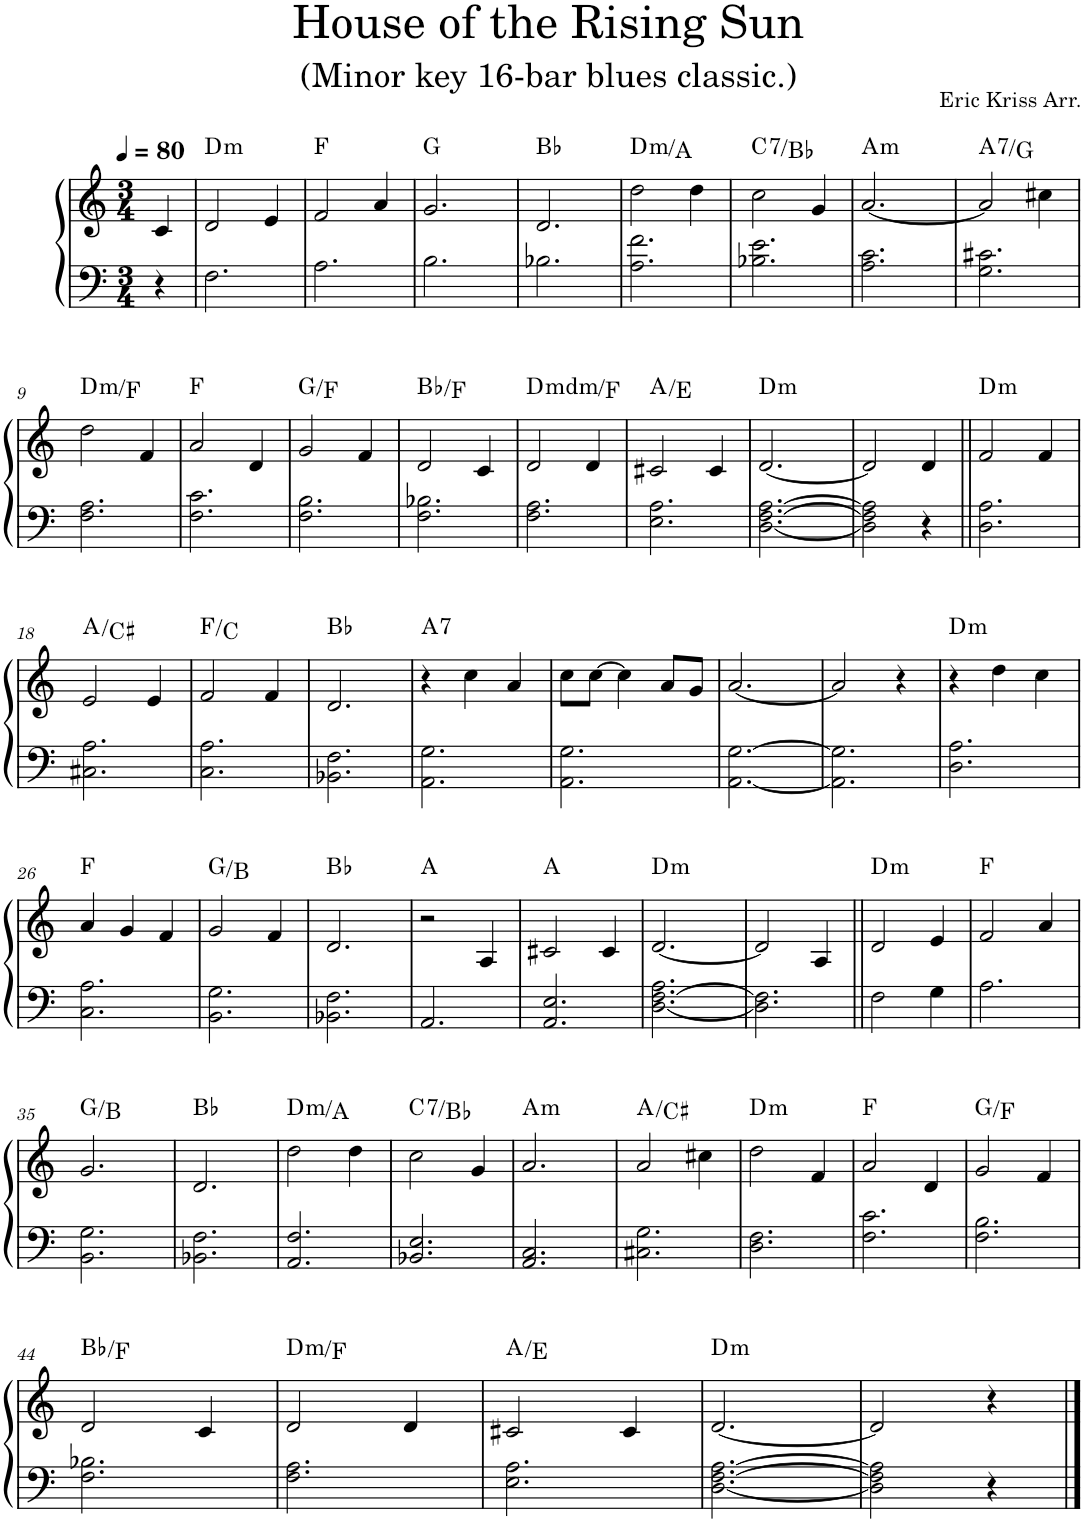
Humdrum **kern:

**kern	**kern	**harte
*part1	*part1	*part1
*staff2	*staff1	*
*I"Piano	*	*
*I'Pno.	*	*
*clefF4	*clefG2	*
*k[]	*k[]	*
*M3/4	*M3/4	*
*MM80	*MM80	*
=	=	=
4r	4c/	.
=1	=1	=1
!	!	!LO:H:kt=m
2.F\	2d/	D:min
.	4e/	.
=2	=2	=2
2.A\	2f/	F:maj
.	4a/	.
=3	=3	=3
2.B\	2.g/	G:maj
=4	=4	=4
2.B-X\	2.d/	Bb:maj
=5	=5	=5
!	!	!LO:H:kt=m
2.A\ 2.f\	2dd\	D:min/5
.	4dd\	.
=6	=6	=6
!	!	!LO:H:kt=7
2.B-X\ 2.e\	2cc\	C:7/b7
.	4g/	.
=7	=7	=7
!	!	!LO:H:kt=m
2.A\ 2.c\	[2.a/	A:min
=8	=8	=8
!	!	!LO:H:kt=7
2.G\ 2.c#X\	2a/]	A:7/b7
.	4cc#X\	.
!!LO:LB:g=z
=9	=9	=9
!	!	!LO:H:kt=m
2.F\ 2.A\	2dd\	D:min/b3
.	4f/	.
=10	=10	=10
2.F\ 2.c\	2a/	F:maj
.	4d/	.
=11	=11	=11
2.F\ 2.B\	2g/	G:maj/b7
.	4f/	.
=12	=12	=12
2.F\ 2.B-X\	2d/	Bb:maj/5
.	4c/	.
=13	=13	=13
!	!	!LO:H:kt=m
2.F\ 2.A\	2d/	D:min/b3
.	4d/	.
=14	=14	=14
2.E\ 2.A\	2c#X/	A:maj/5
.	4c#/	.
=15	=15	=15
!	!	!LO:H:kt=m
[2.D\ [2.F\ [2.A\	[2.d/	D:min
=16	=16	=16
2D\] 2F\] 2A\]	2d/]	.
4r	4d/	.
=17||	=17||	=17||
!	!	!LO:H:kt=m
2.D\ 2.A\	2f/	D:min
.	4f/	.
!!LO:LB:g=z
=18	=18	=18
2.C#X\ 2.A\	2e/	A:maj/3
.	4e/	.
=19	=19	=19
2.C\ 2.A\	2f/	F:maj/5
.	4f/	.
=20	=20	=20
2.BB-X\ 2.F\	2.d/	Bb:maj
=21	=21	=21
!	!	!LO:H:kt=7
2.AA\ 2.G\	4r	A:7
.	4cc\	.
.	4a/	.
=22	=22	=22
2.AA\ 2.G\	8cc\L	.
.	[8cc\J	.
.	4cc\]	.
.	8a/L	.
.	8g/J	.
=23	=23	=23
[2.AA\ [2.G\	[2.a/	.
=24	=24	=24
2.AA\] 2.G\]	2a/]	.
.	4r	.
=25	=25	=25
!	!	!LO:H:kt=m
2.D\ 2.A\	4r	D:min
.	4dd\	.
.	4cc\	.
!!LO:LB:g=z
=26	=26	=26
2.C\ 2.A\	4a/	F:maj
.	4g/	.
.	4f/	.
=27	=27	=27
2.BB\ 2.G\	2g/	G:maj/3
.	4f/	.
=28	=28	=28
2.BB-X\ 2.F\	2.d/	Bb:maj
=29	=29	=29
2.AA/	2r	A:maj
.	4A/	.
=30	=30	=30
2.AA/ 2.E/	2c#X/	A:maj
.	4c#/	.
=31	=31	=31
!	!	!LO:H:kt=m
[2.D\ [2.F\ 2.A\	[2.d/	D:min
=32	=32	=32
2.D\] 2.F\]	2d/]	.
.	4A/	.
=33||	=33||	=33||
!	!	!LO:H:kt=m
2F\	2d/	D:min
4G\	4e/	.
=34	=34	=34
2.A\	2f/	F:maj
.	4a/	.
!!LO:LB:g=z
=35	=35	=35
2.BB\ 2.G\	2.g/	G:maj/3
=36	=36	=36
2.BB-X\ 2.F\	2.d/	Bb:maj
=37	=37	=37
!	!	!LO:H:kt=m
2.AA/ 2.F/	2dd\	D:min/5
.	4dd\	.
=38	=38	=38
!	!	!LO:H:kt=7
2.BB-X/ 2.E/	2cc\	C:7/b7
.	4g/	.
=39	=39	=39
!	!	!LO:H:kt=m
2.AA/ 2.C/	2.a/	A:min
=40	=40	=40
2.C#X\ 2.G\	2a/	A:maj/3
.	4cc#X\	.
=41	=41	=41
!	!	!LO:H:kt=m
2.D\ 2.F\	2dd\	D:min
.	4f/	.
=42	=42	=42
2.F\ 2.c\	2a/	F:maj
.	4d/	.
=43	=43	=43
2.F\ 2.B\	2g/	G:maj/b7
.	4f/	.
!!LO:LB:g=z
=44	=44	=44
2.F\ 2.B-X\	2d/	Bb:maj/5
.	4c/	.
=45	=45	=45
!	!	!LO:H:kt=m
2.F\ 2.A\	2d/	D:min/b3
.	4d/	.
=46	=46	=46
2.E\ 2.A\	2c#X/	A:maj/5
.	4c#/	.
=47	=47	=47
!	!	!LO:H:kt=m
[2.D\ [2.F\ [2.A\	[2.d/	D:min
=48	=48	=48
2D\] 2F\] 2A\]	2d/]	.
4r	4r	.
==	==	==
*-	*-	*-
